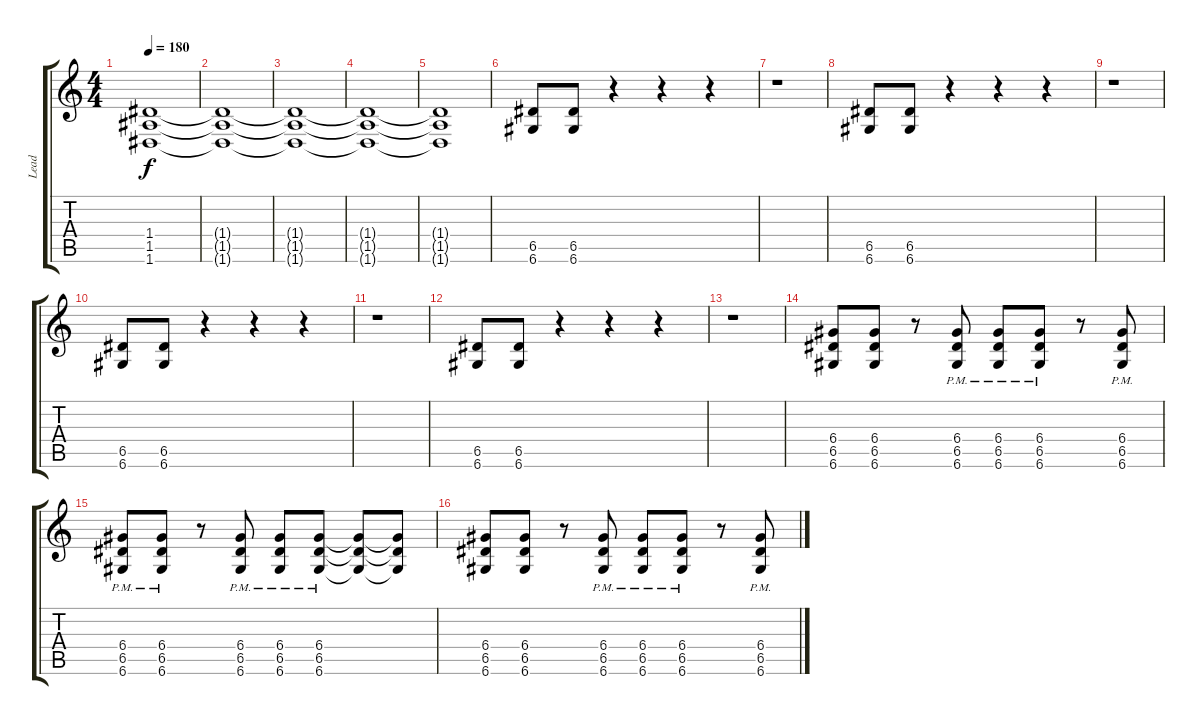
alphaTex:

\track ("Lead" "Lead") {instrument distortionguitar}
\staff {score tabs}
\tuning (E4 B3 G3 D3 A2 D2) {hide}
\ts (4 4)
\tempo 180
\clef g2
\ks c
(1.4{t} 1.5{t} 1.6{t}).1{dy f} |
(1.4{t} 1.5{t} 1.6{t}).1 |
(1.4{t} 1.5{t} 1.6{t}).1 |
(1.4{t} 1.5{t} 1.6{t}).1 |
(1.4{t} 1.5{t} 1.6{t}).1 |
(6.5 6.6).8 (6.5 6.6).8 r.4 r.4 r.4 |
r.1 |
(6.5 6.6).8 (6.5 6.6).8 r.4 r.4 r.4 |
r.1 |
(6.5 6.6).8 (6.5 6.6).8 r.4 r.4 r.4 |
r.1 |
(6.5 6.6).8 (6.5 6.6).8 r.4 r.4 r.4 |
r.1 |
(6.4 6.5 6.6).8 (6.4 6.5 6.6).8 r.8 (6.4{pm} 6.5{pm} 6.6{pm}).8 (6.4{pm} 6.5{pm} 6.6{pm}).8 (6.4{pm} 6.5{pm} 6.6{pm}).8 r.8 (6.4{pm} 6.5{pm} 6.6{pm}).8 |
(6.4{pm} 6.5{pm} 6.6{pm}).8 (6.4{pm} 6.5{pm} 6.6{pm}).8 r.8 (6.4{pm} 6.5{pm} 6.6{pm}).8 (6.4{pm} 6.5{pm} 6.6{pm}).8 (6.4{pm} 6.5{pm} 6.6{pm}).8 (6.4{t} 6.5{t} 6.6{t}).8 (6.4{t} 6.5{t} 6.6{t}).8 |
(6.4 6.5 6.6).8 (6.4 6.5 6.6).8 r.8 (6.4{pm} 6.5{pm} 6.6{pm}).8 (6.4{pm} 6.5{pm} 6.6{pm}).8 (6.4{pm} 6.5{pm} 6.6{pm}).8 r.8 (6.4{pm} 6.5{pm} 6.6{pm}).8
